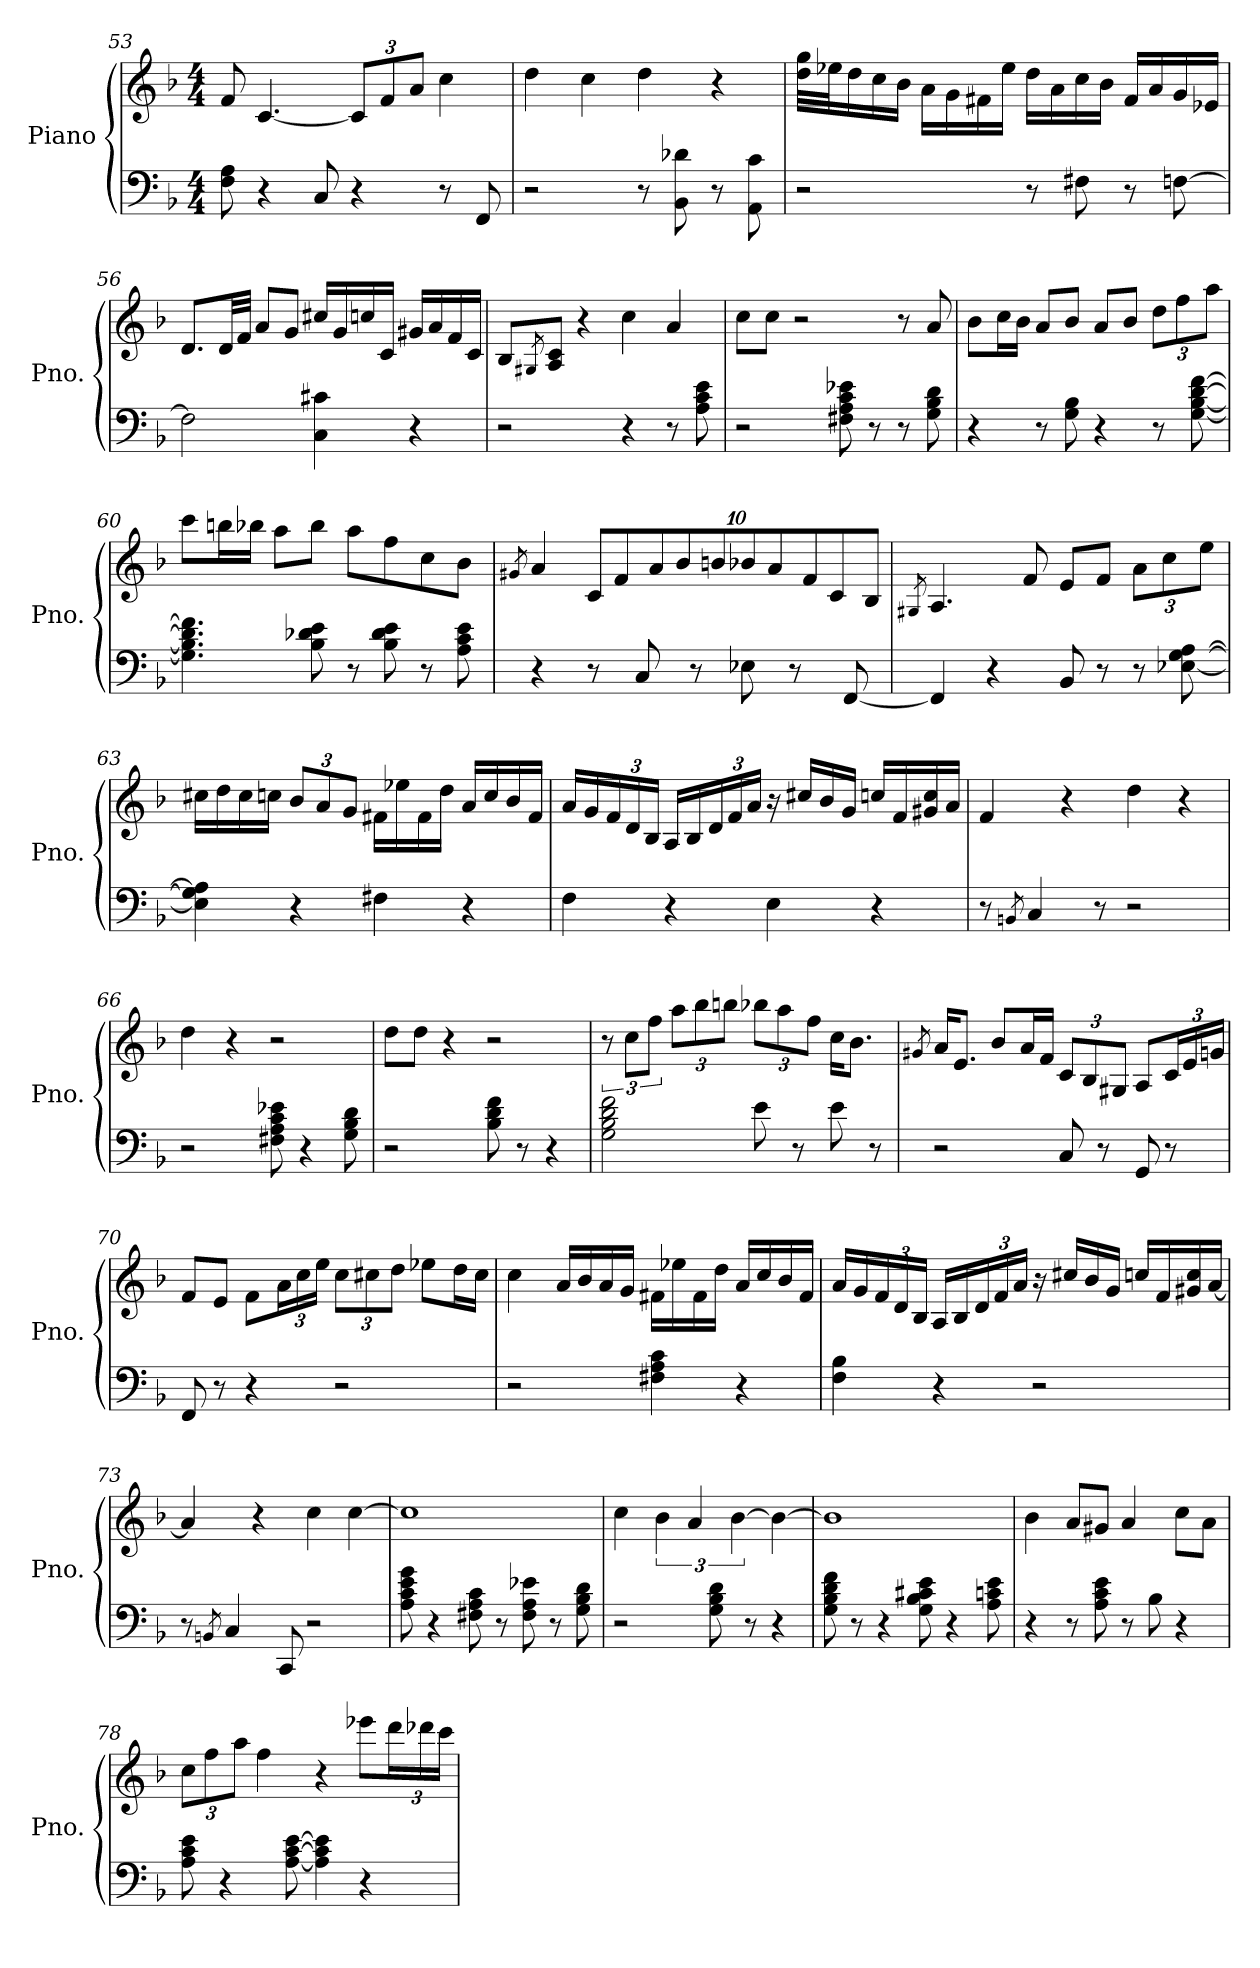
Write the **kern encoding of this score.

**kern	**kern
*part1	*part1
*staff2	*staff1
*I"Piano	*
*I'Pno.	*
!!LO:LB:g=z
*clefF4	*clefG2
*k[b-]	*k[b-]
*M4/4	*M4/4
=53	=53
8F\ 8A\	8f/
4r	[4.c/
8C/	.
*	*Xbrackettup
4r	12c/L]
.	12f/
.	12a/J
8r	4cc\
8FF/	.
=54	=54
2r	4dd\
.	4cc\
8r	4dd\
8BB-\ 8d-X\	.
8r	4r
8AA\ 8c\	.
=55	=55
2r	32dd\ 32gg\LLL
.	32ee-X\J
.	16dd\
.	16cc\
.	16b-\JJ
.	16a\LL
.	16g\
.	16f#X\
.	16ee-\JJ
8r	16dd\LL
.	16a\
8F#X\	16cc\
.	16b-\JJ
8r	16f#/LL
.	16a/
[8Fn\	16g/
.	16e-X/JJ
!!LO:PB:g=z
=56	=56
2F\]	8.d/L
.	32d/LL
.	32f/JJJ
.	8a/L
.	8g/J
4C\ 4c#X\	16cc#X/LL
.	16g/
.	16ccn/
.	16c/JJ
4r	16g#X/LL
.	16a/
.	16f/
.	16c/JJ
=57	=57
2r	8B-/L
.	8qG#X/
.	8A/ 8c/J
.	4r
4r	4cc\
8r	4a/
8A\ 8c\ 8e\	.
=58	=58
2r	8cc\L
.	8cc\J
.	2r
8F#X\ 8A\ 8c\ 8e-X\	.
8r	.
8r	8r
8G\ 8B-\ 8d\	8a/
!!LO:LB:g=z
=59	=59
4r	8b-\L
.	16cc\L
.	16b-\JJ
8r	8a/L
8G\ 8B-\	8b-/J
4r	8a/L
.	8b-/J
8r	12dd\L
.	12ff\
[8G\ [8B-\ [8d\ [8f\	.
.	12aa\J
=60	=60
4.G\] 4.B-\] 4.d\] 4.f\]	8ccc\L
.	16bbn\L
.	16bb-X\JJ
.	8aa\L
8B-\ 8d-X\ 8e\	8bb-\J
8r	8aa\L
8B-\ 8d-\ 8e\	8ff\
8r	8cc\
8A\ 8c\ 8e\	8b-\J
=61	=61
.	8qg#X/
4r	4a/
8r	40%3c/L
.	40%3f/
8C/	.
.	40%3a/
.	40%3b-/
8r	.
.	40%3bn/
8E-X\	40%3b-X/
.	40%3a/
8r	.
.	40%3f/
.	40%3c/
[8FF/	.
.	40%3B-/J
!!LO:LB:g=z
=62	=62
.	8qG#X/
4FF/]	4.A/
4r	.
.	8f/
8BB-/	8e/L
8r	8f/J
8r	12a\L
.	12cc\
[8E-X\ [8G\ [8A\	.
.	12ee\J
=63	=63
4E-\] 4G\] 4A\]	16cc#X\LL
.	16dd\
.	16cc#\
.	16ccn\JJ
4r	12b-/L
.	12a/
.	12g/J
4F#X\	16f#X\LL
.	16ee-X\
.	16f#\
.	16dd\JJ
4r	16a/LL
.	16cc/
.	16b-/
.	16f#/JJ
!!LO:LB:g=z
=64	=64
4F\	16a/LL
.	16g/
.	24f/
.	24d/
.	24B-/JJ
4r	16A/LL
.	16B-/
.	24d/
.	24f/
.	24a/JJ
4E\	16r
.	16cc#X/LL
.	16b-/
.	16g/JJ
4r	16ccn/LL
.	16f/
.	16g#X/ 16cc/
.	16a/JJ
=65	=65
8r	4f/
8qBBn/	.
4C/	.
.	4r
8r	.
2r	4dd\
.	4r
=66	=66
2r	4dd\
.	4r
8F#X\ 8A\ 8c\ 8e-X\	2r
4r	.
8G\ 8B-\ 8d\	.
=67	=67
2r	8dd\L
.	8dd\J
.	4r
8B-\ 8d\ 8f\	2r
8r	.
4r	.
!!LO:LB:g=z
=68	=68
*	*brackettup
2G\ 2B-\ 2d\ 2f\	12r
.	12cc\L
.	12ff\J
*	*Xbrackettup
.	12aa\L
.	12bb-\
.	12bbn\J
8e\	12bb-X\L
.	12aa\
8r	.
.	12ff\J
8e\	16cc\KL
.	8.b-\J
8r	.
=69	=69
.	8qg#X/
2r	16a/KL
.	8.e/J
.	8b-/L
.	16a/L
.	16f/JJ
8C/	12c/L
.	12B-/
8r	.
.	12G#X/J
8GG/	8A/L
8r	24c/L
.	24e/
.	24gn/JJ
=70	=70
8FF/	8f/L
8r	8e/J
4r	8f\L
.	24a\L
.	24cc\
.	24ee\JJ
2r	12cc\L
.	12cc#X\
.	12dd\J
.	8ee-X\L
.	16dd\L
.	16cc#\JJ
!!LO:LB:g=z
=71	=71
2r	4cc\
.	16a/LL
.	16b-/
.	16a/
.	16g/JJ
4F#X\ 4A\ 4c\	16f#X\LL
.	16ee-X\
.	16f#\
.	16dd\JJ
4r	16a/LL
.	16cc/
.	16b-/
.	16f#/JJ
=72	=72
4F\ 4B-\	16a/LL
.	16g/
.	24f/
.	24d/
.	24B-/JJ
4r	16A/LL
.	16B-/
.	24d/
.	24f/
.	24a/JJ
2r	16r
.	16cc#X/LL
.	16b-/
.	16g/JJ
.	16ccn/LL
.	16f/
.	16g#X/ 16cc/
.	[16a/JJ
=73	=73
8r	4a/]
8qBBn/	.
4C/	.
.	4r
8CC/	.
2r	4cc\
.	[4cc\
!!LO:PB:g=z
=74	=74
8A\ 8c\ 8e\ 8g\	1cc]
4r	.
8F#X\ 8A\ 8c\	.
8r	.
8F#\ 8A\ 8e-X\	.
8r	.
8G\ 8B-\ 8d\	.
=75	=75
2r	4cc\
*	*brackettup
.	6b-\
.	6a/
8G\ 8B-\ 8d\	.
.	[6b-\
8r	.
4r	4b-\_
=76	=76
8G\ 8B-\ 8d\ 8f\	1b-]
8r	.
4r	.
8G\ 8B-\ 8c#X\ 8e\	.
4r	.
8A\ 8cn\ 8e\	.
=77	=77
4r	4b-\
8r	8a/L
8A\ 8c\ 8e\	8g#X/J
8r	4a/
8B-\	.
4r	8cc\L
.	8a\J
=78	=78
*	*Xbrackettup
8A\ 8c\ 8e\	12cc\L
.	12ff\
4r	.
.	12aa\J
.	4ff\
[8A\ [8c\ [8e\	.
4A\] 4c\] 4e\]	4r
4r	8eee-X\L
.	24ddd\L
.	24ddd-X\
.	24ccc\JJ
=	=
*-	*-
